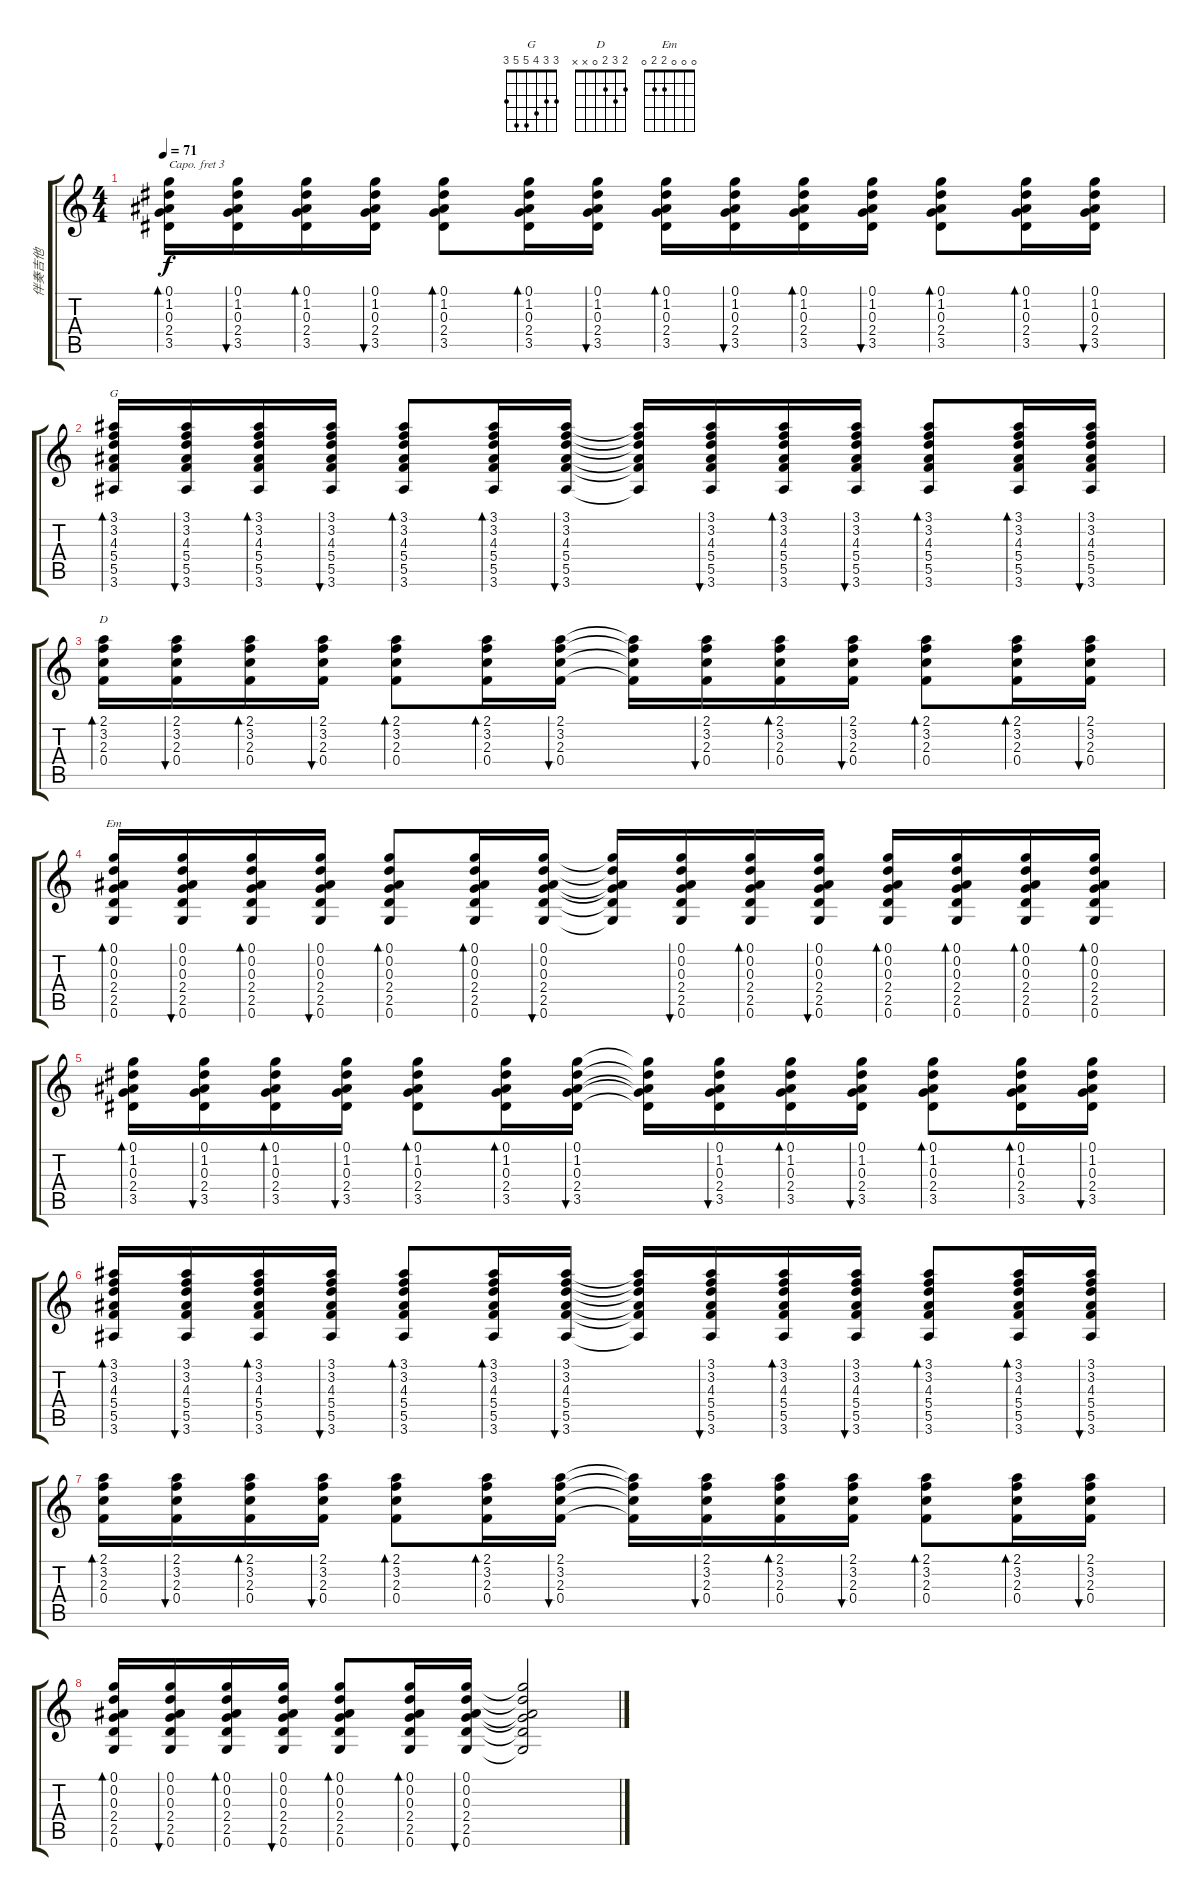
\track ("伴奏吉他" "伴奏吉他") {instrument acousticguitarsteel}
\staff {score tabs}
\capo 3
\tuning (E4 B3 G3 D3 A2 E2) {hide}
\chord ("G" 3 3 4 5 5 3)
\chord ("D" 2 3 2 0 x x)
\chord ("Em" 0 0 0 2 2 0)
\ts (4 4)
\tempo 71
\clef g2
\ks c
(0.1 1.2 0.3 2.4 3.5).16{bd 30 dy f volume 10} (0.1 1.2 0.3 2.4 3.5).16{bu 30} (0.1 1.2 0.3 2.4 3.5).16{bd 30} (0.1 1.2 0.3 2.4 3.5).16{bu 30} (0.1 1.2 0.3 2.4 3.5).8{bd 30} (0.1 1.2 0.3 2.4 3.5).16{bd 30} (0.1 1.2 0.3 2.4 3.5).16{bu 30} (0.1 1.2 0.3 2.4 3.5).16{bd 30} (0.1 1.2 0.3 2.4 3.5).16{bu 30} (0.1 1.2 0.3 2.4 3.5).16{bd 30} (0.1 1.2 0.3 2.4 3.5).16{bu 30} (0.1 1.2 0.3 2.4 3.5).8{bd 30} (0.1 1.2 0.3 2.4 3.5).16{bd 30} (0.1 1.2 0.3 2.4 3.5).16{bu 30} |
(3.1 3.2 4.3 5.4 5.5 3.6).16{bd 30 ch "G"} (3.1 3.2 4.3 5.4 5.5 3.6).16{bu 30} (3.1 3.2 4.3 5.4 5.5 3.6).16{bd 30} (3.1 3.2 4.3 5.4 5.5 3.6).16{bu 30} (3.1 3.2 4.3 5.4 5.5 3.6).8{bd 30} (3.1 3.2 4.3 5.4 5.5 3.6).16{bd 30} (3.1 3.2 4.3 5.4 5.5 3.6).16{bu 30} (3.1{t} 3.2{t} 4.3{t} 5.4{t} 5.5{t} 3.6{t}).16 (3.1 3.2 4.3 5.4 5.5 3.6).16{bu 30} (3.1 3.2 4.3 5.4 5.5 3.6).16{bd 30} (3.1 3.2 4.3 5.4 5.5 3.6).16{bu 30} (3.1 3.2 4.3 5.4 5.5 3.6).8{bd 30} (3.1 3.2 4.3 5.4 5.5 3.6).16{bd 30} (3.1 3.2 4.3 5.4 5.5 3.6).16{bu 30} |
(2.1 3.2 2.3 0.4).16{bd 30 ch "D"} (2.1 3.2 2.3 0.4).16{bu 30} (2.1 3.2 2.3 0.4).16{bd 30} (2.1 3.2 2.3 0.4).16{bu 30} (2.1 3.2 2.3 0.4).8{bd 30} (2.1 3.2 2.3 0.4).16{bd 30} (2.1 3.2 2.3 0.4).16{bu 30} (2.1{t} 3.2{t} 2.3{t} 0.4{t}).16 (2.1 3.2 2.3 0.4).16{bu 30} (2.1 3.2 2.3 0.4).16{bd 30} (2.1 3.2 2.3 0.4).16{bu 30} (2.1 3.2 2.3 0.4).8{bd 30} (2.1 3.2 2.3 0.4).16{bd 30} (2.1 3.2 2.3 0.4).16{bu 30} |
(0.1 0.2 0.3 2.4 2.5 0.6).16{bd 30 ch "Em"} (0.1 0.2 0.3 2.4 2.5 0.6).16{bu 30} (0.1 0.2 0.3 2.4 2.5 0.6).16{bd 30} (0.1 0.2 0.3 2.4 2.5 0.6).16{bu 30} (0.1 0.2 0.3 2.4 2.5 0.6).8{bd 30} (0.1 0.2 0.3 2.4 2.5 0.6).16{bd 30} (0.1 0.2 0.3 2.4 2.5 0.6).16{bu 30} (0.1{t} 0.2{t} 0.3{t} 2.4{t} 2.5{t} 0.6{t}).16 (0.1 0.2 0.3 2.4 2.5 0.6).16{bu 30} (0.1 0.2 0.3 2.4 2.5 0.6).16{bd 30} (0.1 0.2 0.3 2.4 2.5 0.6).16{bu 30} (0.1 0.2 0.3 2.4 2.5 0.6).16{bd 30} (0.1 0.2 0.3 2.4 2.5 0.6).16{bd 30} (0.1 0.2 0.3 2.4 2.5 0.6).16{bd 30} (0.1 0.2 0.3 2.4 2.5 0.6).16{bd 30} |
(0.1 1.2 0.3 2.4 3.5).16{bd 30} (0.1 1.2 0.3 2.4 3.5).16{bu 30} (0.1 1.2 0.3 2.4 3.5).16{bd 30} (0.1 1.2 0.3 2.4 3.5).16{bu 30} (0.1 1.2 0.3 2.4 3.5).8{bd 30} (0.1 1.2 0.3 2.4 3.5).16{bd 30} (0.1 1.2 0.3 2.4 3.5).16{bu 30} (0.1{t} 1.2{t} 0.3{t} 2.4{t} 3.5{t}).16 (0.1 1.2 0.3 2.4 3.5).16{bu 30} (0.1 1.2 0.3 2.4 3.5).16{bd 30} (0.1 1.2 0.3 2.4 3.5).16{bu 30} (0.1 1.2 0.3 2.4 3.5).8{bd 30} (0.1 1.2 0.3 2.4 3.5).16{bd 30} (0.1 1.2 0.3 2.4 3.5).16{bu 30} |
(3.1 3.2 4.3 5.4 5.5 3.6).16{bd 30} (3.1 3.2 4.3 5.4 5.5 3.6).16{bu 30} (3.1 3.2 4.3 5.4 5.5 3.6).16{bd 30} (3.1 3.2 4.3 5.4 5.5 3.6).16{bu 30} (3.1 3.2 4.3 5.4 5.5 3.6).8{bd 30} (3.1 3.2 4.3 5.4 5.5 3.6).16{bd 30} (3.1 3.2 4.3 5.4 5.5 3.6).16{bu 30} (3.1{t} 3.2{t} 4.3{t} 5.4{t} 5.5{t} 3.6{t}).16 (3.1 3.2 4.3 5.4 5.5 3.6).16{bu 30} (3.1 3.2 4.3 5.4 5.5 3.6).16{bd 30} (3.1 3.2 4.3 5.4 5.5 3.6).16{bu 30} (3.1 3.2 4.3 5.4 5.5 3.6).8{bd 30} (3.1 3.2 4.3 5.4 5.5 3.6).16{bd 30} (3.1 3.2 4.3 5.4 5.5 3.6).16{bu 30} |
(2.1 3.2 2.3 0.4).16{bd 30} (2.1 3.2 2.3 0.4).16{bu 30} (2.1 3.2 2.3 0.4).16{bd 30} (2.1 3.2 2.3 0.4).16{bu 30} (2.1 3.2 2.3 0.4).8{bd 30} (2.1 3.2 2.3 0.4).16{bd 30} (2.1 3.2 2.3 0.4).16{bu 30} (2.1{t} 3.2{t} 2.3{t} 0.4{t}).16 (2.1 3.2 2.3 0.4).16{bu 30} (2.1 3.2 2.3 0.4).16{bd 30} (2.1 3.2 2.3 0.4).16{bu 30} (2.1 3.2 2.3 0.4).8{bd 30} (2.1 3.2 2.3 0.4).16{bd 30} (2.1 3.2 2.3 0.4).16{bu 30} |
(0.1 0.2 0.3 2.4 2.5 0.6).16{bd 30} (0.1 0.2 0.3 2.4 2.5 0.6).16{bu 30} (0.1 0.2 0.3 2.4 2.5 0.6).16{bd 30} (0.1 0.2 0.3 2.4 2.5 0.6).16{bu 30} (0.1 0.2 0.3 2.4 2.5 0.6).8{bd 30} (0.1 0.2 0.3 2.4 2.5 0.6).16{bd 30} (0.1 0.2 0.3 2.4 2.5 0.6).16{bu 30} (0.1{t} 0.2{t} 0.3{t} 2.4{t} 2.5{t} 0.6{t}).2
